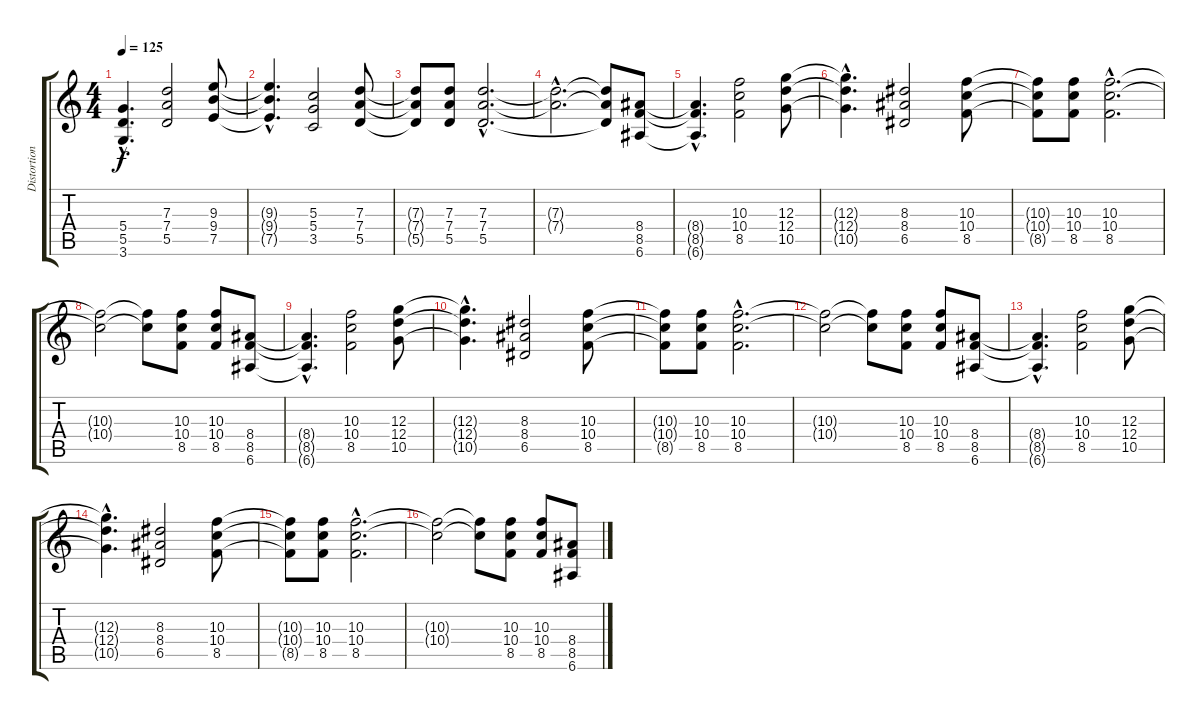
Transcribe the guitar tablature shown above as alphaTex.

\track ("Distortion Guitar" "Distortion") {instrument distortionguitar}
\staff {score tabs}
\tuning (E4 B3 G3 D3 A2 E2) {hide}
\ts (4 4)
\tempo 125
\clef g2
\ks c
(5.4{hac t} 5.5{hac t} 3.6{hac t}).4{d dy f} (7.3 7.4 5.5).2 (9.3 9.4 7.5).8 |
(9.3{hac t} 9.4{hac t} 7.5{hac t}).4{d} (5.3 5.4 3.5).2 (7.3 7.4 5.5).8 |
(7.3{t} 7.4{t} 5.5{t}).8 (7.3 7.4 5.5).8 (7.3{hac} 7.4{hac} 5.5{hac}).2{d} |
(7.3{hac t} 7.4{hac t}).2{d} (7.3{t} 7.4{t} 5.5{t}).8 (8.4 8.5 6.6).8 |
(8.4{hac t} 8.5{hac t} 6.6{hac t}).4{d} (10.3 10.4 8.5).2 (12.3 12.4 10.5).8 |
(12.3{hac t} 12.4{hac t} 10.5{hac t}).4{d} (8.3 8.4 6.5).2 (10.3 10.4 8.5).8 |
(10.3{t} 10.4{t} 8.5{t}).8 (10.3 10.4 8.5).8 (10.3{hac} 10.4{hac} 8.5{hac}).2{d} |
(10.3{t} 10.4{t}).2 (10.3{t} 10.4{t}).8 (10.3 10.4 8.5).8 (10.3 10.4 8.5).8 (8.4 8.5 6.6).8 |
(8.4{hac t} 8.5{hac t} 6.6{hac t}).4{d} (10.3 10.4 8.5).2 (12.3 12.4 10.5).8 |
(12.3{hac t} 12.4{hac t} 10.5{hac t}).4{d} (8.3 8.4 6.5).2 (10.3 10.4 8.5).8 |
(10.3{t} 10.4{t} 8.5{t}).8 (10.3 10.4 8.5).8 (10.3{hac} 10.4{hac} 8.5{hac}).2{d} |
(10.3{t} 10.4{t}).2 (10.3{t} 10.4{t}).8 (10.3 10.4 8.5).8 (10.3 10.4 8.5).8 (8.4 8.5 6.6).8 |
(8.4{hac t} 8.5{hac t} 6.6{hac t}).4{d} (10.3 10.4 8.5).2 (12.3 12.4 10.5).8 |
(12.3{hac t} 12.4{hac t} 10.5{hac t}).4{d} (8.3 8.4 6.5).2 (10.3 10.4 8.5).8 |
(10.3{t} 10.4{t} 8.5{t}).8 (10.3 10.4 8.5).8 (10.3{hac} 10.4{hac} 8.5{hac}).2{d} |
(10.3{t} 10.4{t}).2 (10.3{t} 10.4{t}).8 (10.3 10.4 8.5).8 (10.3 10.4 8.5).8 (8.4 8.5 6.6).8
